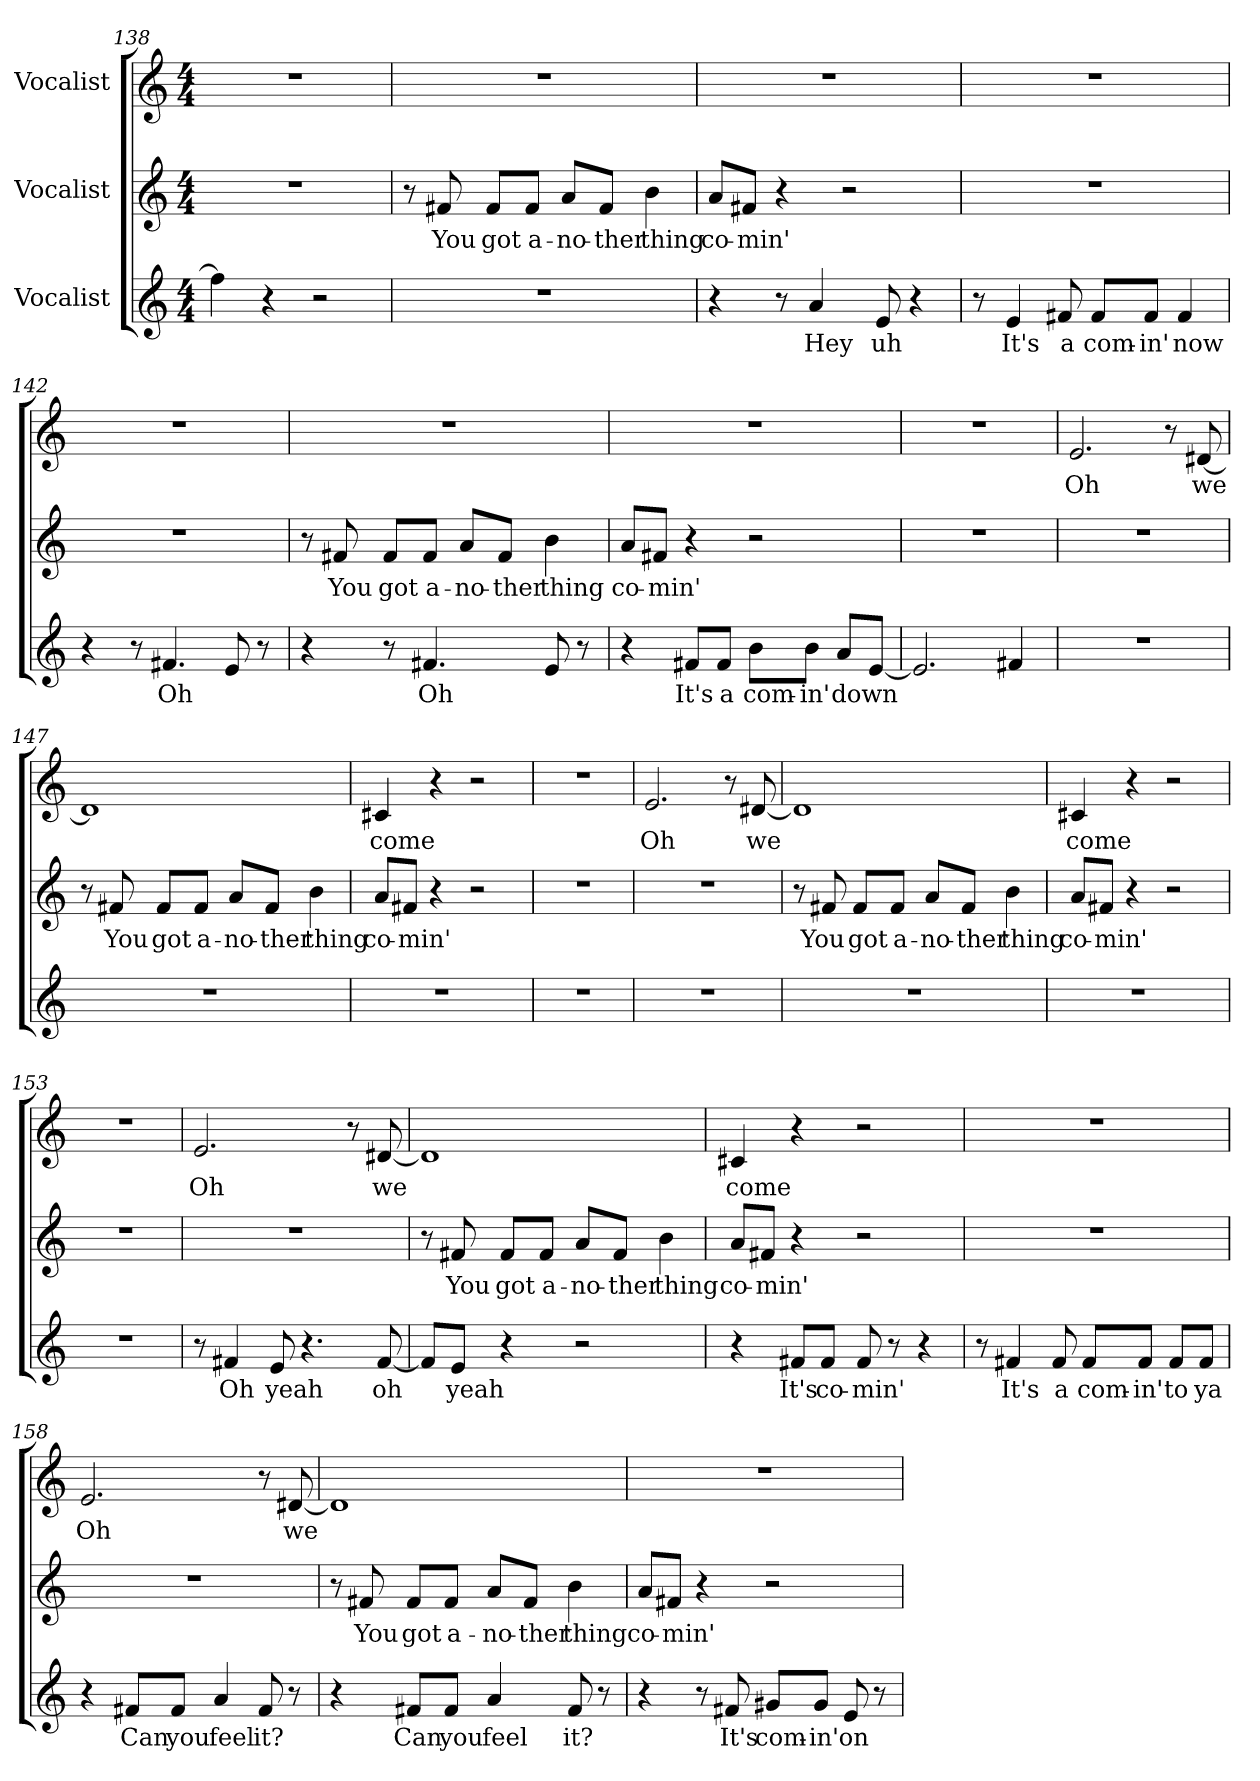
**kern	**text	**kern	**text	**kern	**text
*part3	*part3	*part2	*part2	*part1	*part1
*staff3	*staff3	*staff2	*staff2	*staff1	*staff1
*I"Vocalist	*	*I"Vocalist	*	*I"Vocalist	*
*clefG2	*	*clefG2	*	*clefG2	*
*M4/4	*	*M4/4	*	*M4/4	*
=138	=138	=138	=138	=138	=138
4ff#]	_	1r	.	1r	.
4r	.	.	.	.	.
2r	.	.	.	.	.
=139	=139	=139	=139	=139	=139
1r	.	8r	.	1r	.
.	.	8f#X	You	.	.
.	.	8f#/L	got	.	.
.	.	8f#/J	a-	.	.
.	.	8a/L	-no-	.	.
.	.	8f#/J	-ther	.	.
.	.	4b	thing	.	.
=140	=140	=140	=140	=140	=140
4r	.	8a/L	co-	1r	.
.	.	8f#X/J	-min'	.	.
8r	.	4r	.	.	.
4a	Hey	.	.	.	.
.	.	2r	.	.	.
8e	uh	.	.	.	.
4r	.	.	.	.	.
=141	=141	=141	=141	=141	=141
8r	.	1r	.	1r	.
4e	It's	.	.	.	.
8f#X	a	.	.	.	.
8f#/L	com-	.	.	.	.
8f#/J	-in'	.	.	.	.
4f#	now	.	.	.	.
=142	=142	=142	=142	=142	=142
4r	.	1r	.	1r	.
8r	.	.	.	.	.
4.f#X	Oh	.	.	.	.
8e	_	.	.	.	.
8r	.	.	.	.	.
=143	=143	=143	=143	=143	=143
4r	.	8r	.	1r	.
.	.	8f#X	You	.	.
8r	.	8f#/L	got	.	.
4.f#X	Oh	8f#/J	a-	.	.
.	.	8a/L	-no-	.	.
.	.	8f#/J	-ther	.	.
8e	_	4b	thing	.	.
8r	.	.	.	.	.
=144	=144	=144	=144	=144	=144
4r	.	8a/L	co-	1r	.
.	.	8f#X/J	-min'	.	.
8f#X/L	It's	4r	.	.	.
8f#/J	a	.	.	.	.
8b\L	com-	2r	.	.	.
8b\J	-in'	.	.	.	.
8a/L	down	.	.	.	.
[8e/J	_	.	.	.	.
=145	=145	=145	=145	=145	=145
2.e]	_	1r	.	1r	.
4f#X	_	.	.	.	.
=146	=146	=146	=146	=146	=146
1r	.	1r	.	2.e	Oh
.	.	.	.	8r	.
.	.	.	.	[8d#X	we
=147	=147	=147	=147	=147	=147
1r	.	8r	.	1d#]	_
.	.	8f#X	You	.	.
.	.	8f#/L	got	.	.
.	.	8f#/J	a-	.	.
.	.	8a/L	-no-	.	.
.	.	8f#/J	-ther	.	.
.	.	4b	thing	.	.
=148	=148	=148	=148	=148	=148
1r	.	8a/L	co-	4c#X	come
.	.	8f#X/J	-min'	.	.
.	.	4r	.	4r	.
.	.	2r	.	2r	.
=149	=149	=149	=149	=149	=149
1r	.	1r	.	1r	.
=150	=150	=150	=150	=150	=150
1r	.	1r	.	2.e	Oh
.	.	.	.	8r	.
.	.	.	.	[8d#X	we
=151	=151	=151	=151	=151	=151
1r	.	8r	.	1d#]	_
.	.	8f#X	You	.	.
.	.	8f#/L	got	.	.
.	.	8f#/J	a-	.	.
.	.	8a/L	-no-	.	.
.	.	8f#/J	-ther	.	.
.	.	4b	thing	.	.
=152	=152	=152	=152	=152	=152
1r	.	8a/L	co-	4c#X	come
.	.	8f#X/J	-min'	.	.
.	.	4r	.	4r	.
.	.	2r	.	2r	.
=153	=153	=153	=153	=153	=153
1r	.	1r	.	1r	.
=154	=154	=154	=154	=154	=154
8r	.	1r	.	2.e	Oh
4f#X	Oh	.	.	.	.
8e	yeah	.	.	.	.
4.r	.	.	.	.	.
.	.	.	.	8r	.
[8f#	oh	.	.	[8d#X	we
=155	=155	=155	=155	=155	=155
8f#/L]	_	8r	.	1d#]	_
8e/J	yeah	8f#X	You	.	.
4r	.	8f#/L	got	.	.
.	.	8f#/J	a-	.	.
2r	.	8a/L	-no-	.	.
.	.	8f#/J	-ther	.	.
.	.	4b	thing	.	.
=156	=156	=156	=156	=156	=156
4r	.	8a/L	co-	4c#X	come
.	.	8f#X/J	-min'	.	.
8f#X/L	It's	4r	.	4r	.
8f#/J	co-	.	.	.	.
8f#	-min'	2r	.	2r	.
8r	.	.	.	.	.
4r	.	.	.	.	.
=157	=157	=157	=157	=157	=157
8r	.	1r	.	1r	.
4f#X	It's	.	.	.	.
8f#	a	.	.	.	.
8f#/L	com-	.	.	.	.
8f#/J	-in'	.	.	.	.
8f#/L	to	.	.	.	.
8f#/J	ya	.	.	.	.
=158	=158	=158	=158	=158	=158
4r	.	1r	.	2.e	Oh
8f#X/L	Can	.	.	.	.
8f#/J	you	.	.	.	.
4a	feel	.	.	.	.
8f#	it?	.	.	8r	.
8r	.	.	.	[8d#X	we
=159	=159	=159	=159	=159	=159
4r	.	8r	.	1d#]	_
.	.	8f#X	You	.	.
8f#X/L	Can	8f#/L	got	.	.
8f#/J	you	8f#/J	a-	.	.
4a	feel	8a/L	-no-	.	.
.	.	8f#/J	-ther	.	.
8f#	it?	4b	thing	.	.
8r	.	.	.	.	.
=160	=160	=160	=160	=160	=160
4r	.	8a/L	co-	1r	.
.	.	8f#X/J	-min'	.	.
8r	.	4r	.	.	.
8f#X	It's	.	.	.	.
8g#X/L	com-	2r	.	.	.
8g#/J	-in'	.	.	.	.
8e	on	.	.	.	.
8r	.	.	.	.	.
=	=	=	=	=	=
*-	*-	*-	*-	*-	*-
